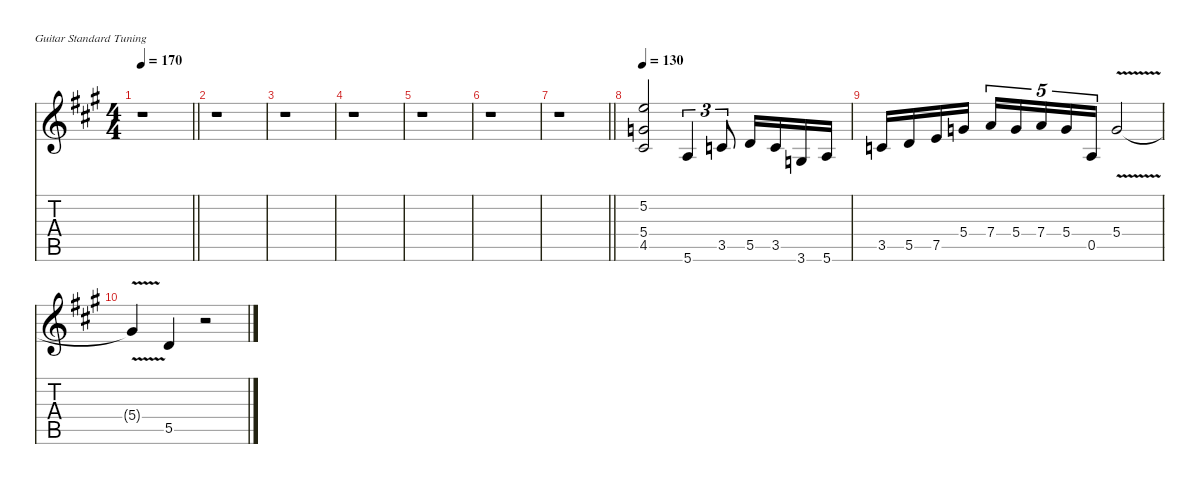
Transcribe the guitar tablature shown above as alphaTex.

\defaultSystemsLayout 4
\hideDynamics
\bracketExtendMode nobrackets
\singleTrackTrackNamePolicy hidden
\multiTrackTrackNamePolicy hidden
\firstSystemTrackNameMode fullname
\firstSystemTrackNameOrientation horizontal
\otherSystemsTrackNameOrientation horizontal
\track ("Guitar 2" "dist.guit.") {defaultSystemsLayout 12 instrument distortionguitar}
\staff {score tabs}
\tuning (E4 B3 G3 D3 A2 E2)
\ts (4 4)
\tempo 170
\clef g2
\barLineRight lightlight
\ks a
r.1{dy f beam Down} |
r.1{beam Down} |
r.1{beam Down} |
r.1{beam Down} |
r.1{beam Down} |
r.1{beam Down} |
\barLineRight lightlight
r.1{beam Down} |
\tempo 130
(5.2{acc forcenatural} 5.4{acc forcenatural} 4.5{acc #}).2{beam Up} 5.6{acc forcenatural}.4{tu (3 2) beam Up} 3.5{acc forcenatural}.8{tu (3 2) beam Up} 5.5{acc forcenatural}.16{beam Up} 3.5{acc forcenatural}.16{beam Up} 3.6{acc forcenatural}.16{beam Up} 5.6{acc forcenatural}.16{beam Up} |
3.5{acc forcenatural}.16{beam Up} 5.5{acc forcenatural}.16{beam Up} 7.5{acc forcenatural}.16{beam Up} 5.4{acc forcenatural}.16{beam Up} 7.4{acc forcenatural}.16{tu (5 4) beam Up} 5.4{acc forcenatural}.16{tu (5 4) beam Up} 7.4{acc forcenatural}.16{tu (5 4) beam Up} 5.4{acc forcenatural}.16{tu (5 4) beam Up} 0.5{acc forcenatural}.16{tu (5 4) beam Up} 5.4{v acc forcenatural}.2{beam Up} |
5.4{v t acc forcenatural}.4{beam Up} 5.5{acc forcenatural}.4{beam Up} r.2{beam Up}
